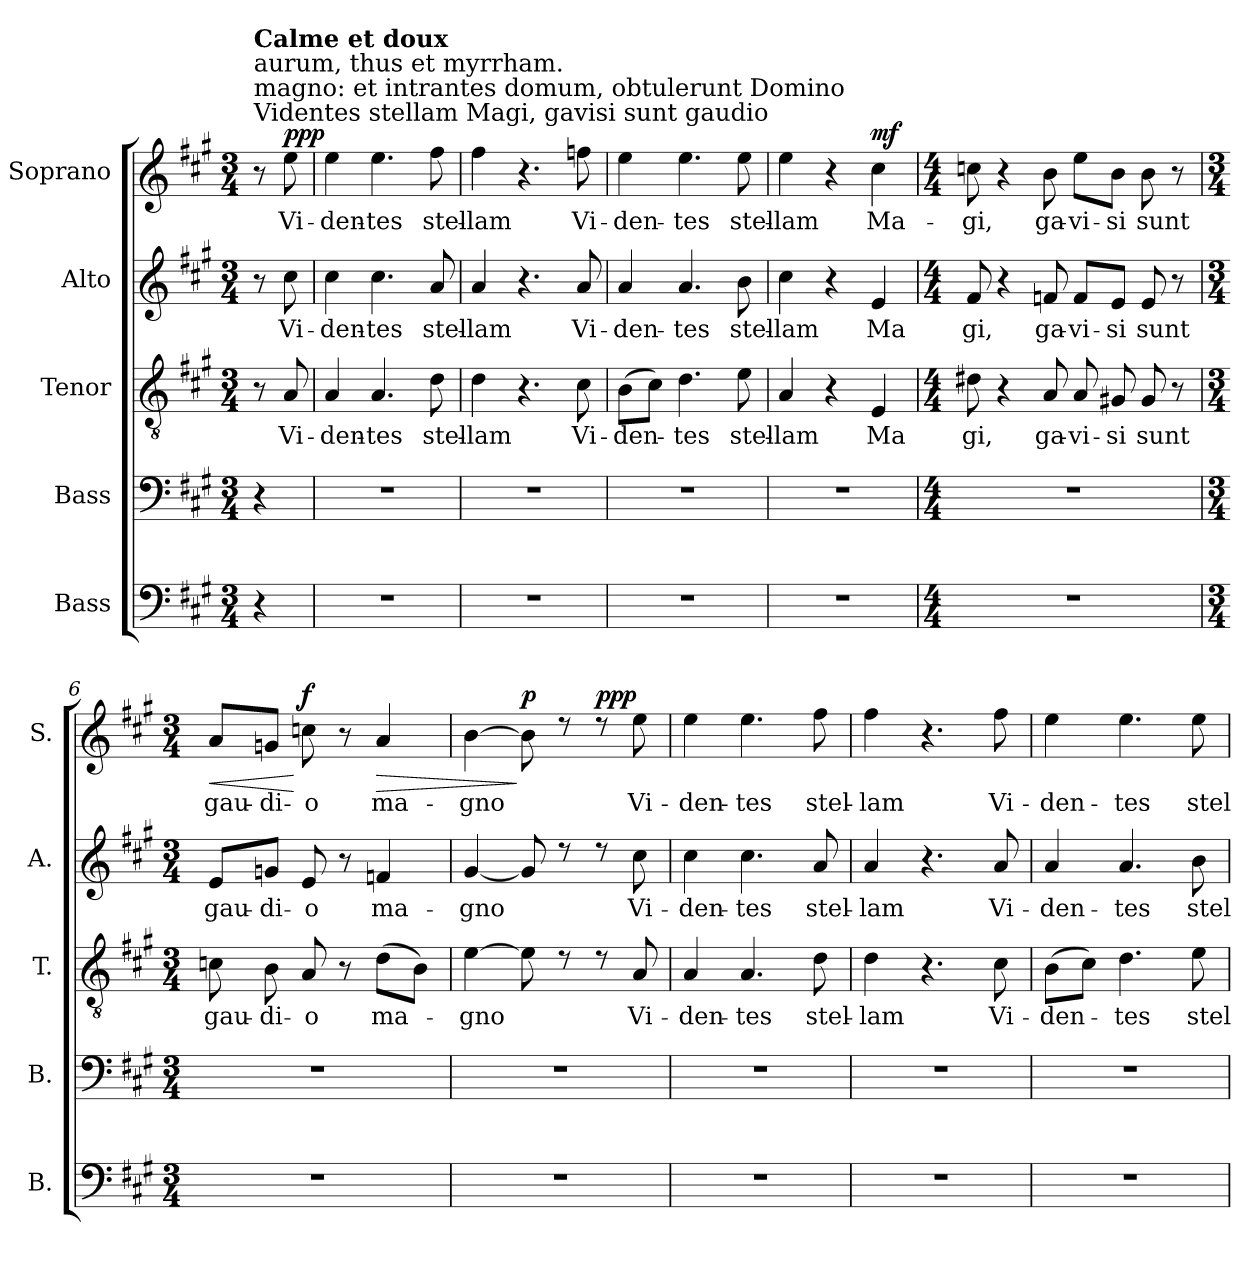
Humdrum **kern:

**kern	**kern	**kern	**text	**kern	**text	**kern	**text	**dynam
*part5	*part4	*part3	*part3	*part2	*part2	*part1	*part1	*part1
*staff5	*staff4	*staff3	*staff3	*staff2	*staff2	*staff1	*staff1	*staff1
*I"Bass	*I"Bass	*I"Tenor	*	*I"Alto	*	*I"Soprano	*	*
*I'B.	*I'B.	*I'T.	*	*I'A.	*	*I'S.	*	*
*clefF4	*clefF4	*clefGv2	*	*clefG2	*	*clefG2	*	*
*k[f#c#g#]	*k[f#c#g#]	*k[f#c#g#]	*	*k[f#c#g#]	*	*k[f#c#g#]	*	*
*M3/4	*M3/4	*M3/4	*	*M3/4	*	*M3/4	*	*
*MM58	*MM58	*MM58	*	*MM58	*	*MM58	*	*
=	=	=	=	=	=	=	=	=
!	!	!	!	!	!	!LO:TX:a:t=Videntes stellam Magi, gavisi sunt gaudio	!	!
!	!	!	!	!	!	!LO:TX:a:t=magno&colon; et intrantes domum, obtulerunt Domino	!	!
!	!	!	!	!	!	!LO:TX:a:t=aurum, thus et myrrham.	!	!
!	!	!	!	!	!	!LO:TX:a:B:t=Calme et doux	!	!
4r	4r	8r	.	8r	.	8r	.	.
!	!	!	!LO:LY:b	!	!LO:LY:b	!	!LO:LY:b	!LO:DY:a
.	.	8A/	Vi-	8cc#\	Vi-	8ee\	Vi-	ppp
=1	=1	=1	=1	=1	=1	=1	=1	=1
!	!	!	!LO:LY:b	!	!LO:LY:b	!	!LO:LY:b	!
2.r	2.r	4A/	-den-	4cc#\	-den-	4ee\	-den-	.
!	!	!	!LO:LY:b	!	!LO:LY:b	!	!LO:LY:b	!
.	.	4.A/	-tes	4.cc#\	-tes	4.ee\	-tes	.
!	!	!	!LO:LY:b	!	!LO:LY:b	!	!LO:LY:b	!
.	.	8d\	stel-	8a/	stel-	8ff#\	stel-	.
=2	=2	=2	=2	=2	=2	=2	=2	=2
!	!	!	!LO:LY:b	!	!LO:LY:b	!	!LO:LY:b	!
2.r	2.r	4d\	-lam	4a/	-lam	4ff#\	-lam	.
.	.	4.r	.	4.r	.	4.r	.	.
!	!	!	!LO:LY:b	!	!LO:LY:b	!	!LO:LY:b	!
.	.	8c#\	Vi-	8a/	Vi-	8ffn\	Vi-	.
=3	=3	=3	=3	=3	=3	=3	=3	=3
!	!	!	!LO:LY:b	!	!LO:LY:b	!	!LO:LY:b	!
2.r	2.r	(>8B\L	-den-	4a/	-den-	4ee\	-den-	.
.	.	8c#\J)	.	.	.	.	.	.
!	!	!	!LO:LY:b	!	!LO:LY:b	!	!LO:LY:b	!
.	.	4.d\	-tes	4.a/	-tes	4.ee\	-tes	.
!	!	!	!LO:LY:b	!	!LO:LY:b	!	!LO:LY:b	!
.	.	8e\	stel-	8b\	stel-	8ee\	stel-	.
!!LO:LB:g=z
=4	=4	=4	=4	=4	=4	=4	=4	=4
!	!	!	!LO:LY:b	!	!LO:LY:b	!	!LO:LY:b	!
2.r	2.r	4A/	-lam	4cc#\	-lam	4ee\	-lam	.
.	.	4r	.	4r	.	4r	.	.
!	!	!	!LO:LY:b	!	!LO:LY:b	!	!LO:LY:b	!LO:DY:a
.	.	4E/	Ma	4e/	Ma	4cc#\	Ma-	mf
=5	=5	=5	=5	=5	=5	=5	=5	=5
*M4/4	*M4/4	*M4/4	*	*M4/4	*	*M4/4	*	*
!	!	!	!LO:LY:b	!	!LO:LY:b	!	!LO:LY:b	!
1r	1r	8d#X\	-gi,	8f#/	-gi,	8ccn\	-gi,	.
.	.	4r	.	4r	.	4r	.	.
!	!	!	!LO:LY:b	!	!LO:LY:b	!	!LO:LY:b	!
.	.	8A/	ga-	8fn/	ga-	8b\	ga-	.
!	!	!	!LO:LY:b	!	!LO:LY:b	!	!LO:LY:b	!
.	.	8A/	-vi-	8f/L	-vi-	8ee\L	-vi-	.
!	!	!	!LO:LY:b	!	!LO:LY:b	!	!LO:LY:b	!
.	.	8G#X/	-si	8e/J	-si	8b\J	-si	.
!	!	!	!LO:LY:b	!	!LO:LY:b	!	!LO:LY:b	!
.	.	8G#/	sunt	8e/	sunt	8b\	sunt	.
.	.	8r	.	8r	.	8r	.	.
=6	=6	=6	=6	=6	=6	=6	=6	=6
*M3/4	*M3/4	*M3/4	*	*M3/4	*	*M3/4	*	*
!	!	!	!LO:LY:b	!	!LO:LY:b	!	!LO:LY:b	!LO:HP:b
2.r	2.r	8cn\	gau-	8e/L	gau-	8a/L	gau-	<
!	!	!	!LO:LY:b	!	!LO:LY:b	!	!LO:LY:b	!
.	.	8B\	-di-	8gn/J	-di-	8gn/J	-di-	.
!	!	!	!LO:LY:b	!	!LO:LY:b	!	!LO:LY:b	!LO:DY:n=1:a
.	.	8A/	-o	8e/	-o	8ccn\	-o	[ f
.	.	8r	.	8r	.	8r	.	.
!	!	!	!LO:LY:b	!	!LO:LY:b	!	!LO:LY:b	!LO:HP:b
.	.	(>8d\L	ma-	4fn/	ma-	4a/	ma-	>
.	.	8B\J)	.	.	.	.	.	.
!!LO:LB:g=z
=7	=7	=7	=7	=7	=7	=7	=7	=7
!	!	!	!LO:LY:b	!	!LO:LY:b	!	!LO:LY:b	!
2.r	2.r	[4e\	-gno	[4g#/	-gno	[4b\	-gno	.
!	!	!	!	!	!	!	!	!LO:DY:n=1:a
.	.	8e\]	.	8g#/]	.	8b\]	.	] p
.	.	8rd	.	8rdd	.	8rdd	.	.
!	!	!	!	!	!	!	!	!LO:DY:n=2:a
.	.	8rd	.	8rdd	.	8rdd	.	ppp
!	!	!	!LO:LY:b	!	!LO:LY:b	!	!LO:LY:b	!
.	.	8A/	Vi-	8cc#\	Vi-	8ee\	Vi-	.
=8	=8	=8	=8	=8	=8	=8	=8	=8
!	!	!	!LO:LY:b	!	!LO:LY:b	!	!LO:LY:b	!
2.r	2.r	4A/	-den-	4cc#\	-den-	4ee\	-den-	.
!	!	!	!LO:LY:b	!	!LO:LY:b	!	!LO:LY:b	!
.	.	4.A/	-tes	4.cc#\	-tes	4.ee\	-tes	.
!	!	!	!LO:LY:b	!	!LO:LY:b	!	!LO:LY:b	!
.	.	8d\	stel-	8a/	stel-	8ff#\	stel-	.
=9	=9	=9	=9	=9	=9	=9	=9	=9
!	!	!	!LO:LY:b	!	!LO:LY:b	!	!LO:LY:b	!
2.r	2.r	4d\	-lam	4a/	-lam	4ff#\	-lam	.
.	.	4.r	.	4.r	.	4.r	.	.
!	!	!	!LO:LY:b	!	!LO:LY:b	!	!LO:LY:b	!
.	.	8c#\	Vi-	8a/	Vi-	8ff#\	Vi-	.
=10	=10	=10	=10	=10	=10	=10	=10	=10
!	!	!	!LO:LY:b	!	!LO:LY:b	!	!LO:LY:b	!
2.r	2.r	(>8B\L	-den-	4a/	-den-	4ee\	-den-	.
.	.	8c#\J)	.	.	.	.	.	.
!	!	!	!LO:LY:b	!	!LO:LY:b	!	!LO:LY:b	!
.	.	4.d\	-tes	4.a/	-tes	4.ee\	-tes	.
!	!	!	!LO:LY:b	!	!LO:LY:b	!	!LO:LY:b	!
.	.	8e\	stel-	8b\	stel-	8ee\	stel-	.
=	=	=	=	=	=	=	=	=
*-	*-	*-	*-	*-	*-	*-	*-	*-
